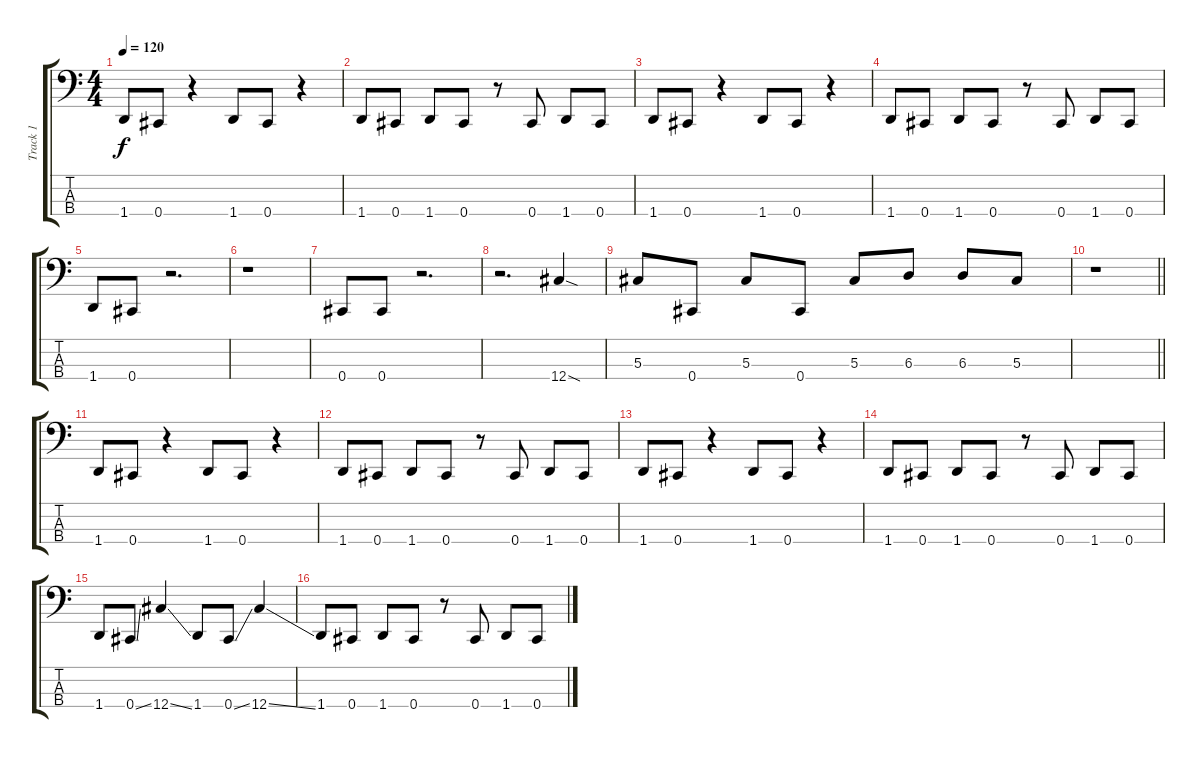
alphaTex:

\track ("Track 1" "Track 1") {instrument electricbassfinger}
\staff {score tabs}
\tuning (Gb2 Db2 Ab1 Db1) {hide}
\ts (4 4)
\tempo 120
\clef f4
\ks c
1.4.8{dy f} 0.4.8 r.4 1.4.8 0.4.8 r.4 |
1.4.8 0.4.8 1.4.8 0.4.8 r.8 0.4.8 1.4.8 0.4.8 |
1.4.8 0.4.8 r.4 1.4.8 0.4.8 r.4 |
1.4.8 0.4.8 1.4.8 0.4.8 r.8 0.4.8 1.4.8 0.4.8 |
1.4.8 0.4.8 r.2{d} |
r.1 |
0.4.8 0.4.8 r.2{d} |
r.2{d} 12.4{sod}.4 |
5.3.8 0.4.8 5.3.8 0.4.8 5.3.8 6.3.8 6.3.8 5.3.8 |
\barLineRight lightlight
r.1 |
1.4.8 0.4.8 r.4 1.4.8 0.4.8 r.4 |
1.4.8 0.4.8 1.4.8 0.4.8 r.8 0.4.8 1.4.8 0.4.8 |
1.4.8 0.4.8 r.4 1.4.8 0.4.8 r.4 |
1.4.8 0.4.8 1.4.8 0.4.8 r.8 0.4.8 1.4.8 0.4.8 |
1.4.8 0.4{ss}.8 12.4{ss}.4 1.4.8 0.4{ss}.8 12.4{ss}.4 |
1.4.8 0.4.8 1.4.8 0.4.8 r.8 0.4.8 1.4.8 0.4.8
